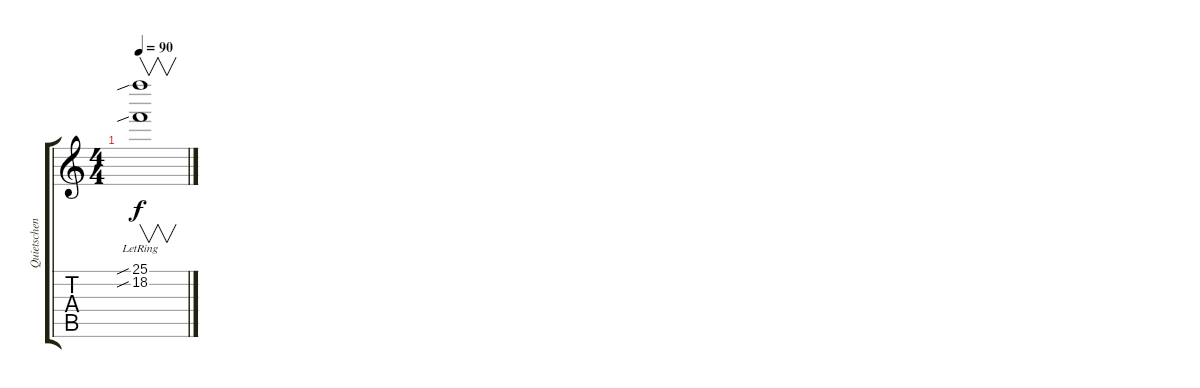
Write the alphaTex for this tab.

\track ("Quietschen" "Quietschen") {instrument overdrivenguitar}
\staff {score tabs}
\tuning (E4 B3 G3 D3 A2 E2) {hide}
\ts (4 4)
\tempo 90
\clef g2
\ks c
(25.1{sib} 18.2{sib lr}).1{v dy f}
